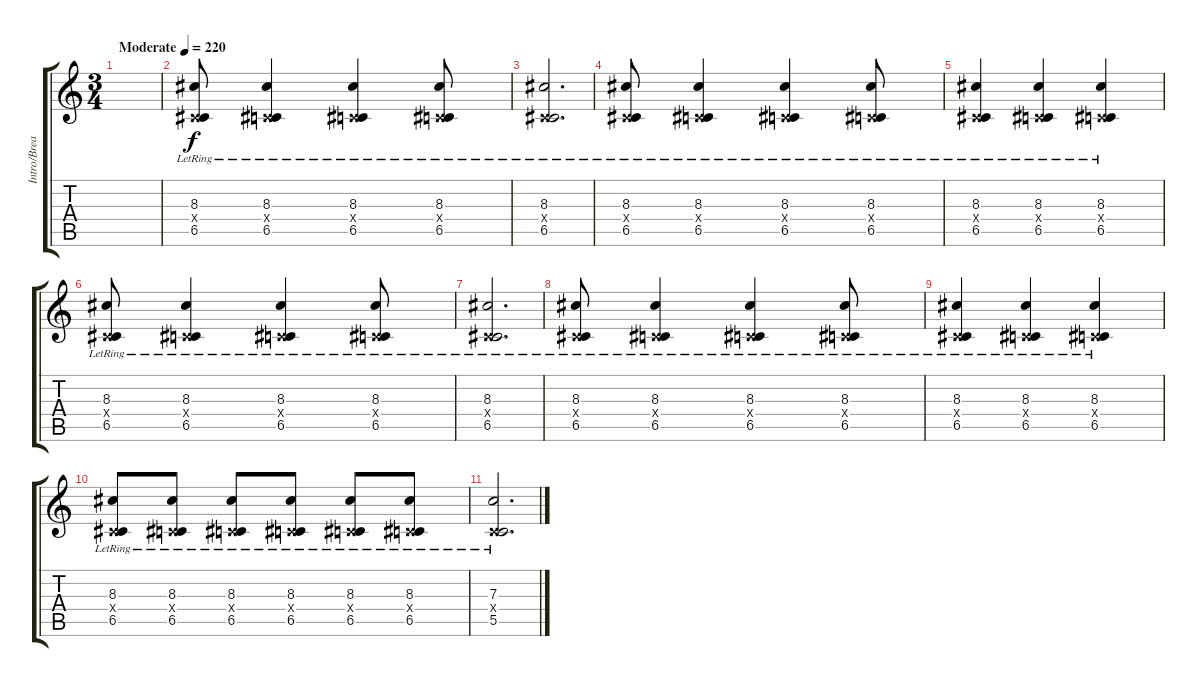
\track ("Intro/Breaks" "Intro/Brea") {instrument overdrivenguitar}
\staff {score tabs}
\tuning (D4 A3 F3 C3 G2 C2) {hide}
\ts (3 4)
\tempo (220 "Moderate")
\clef g2
\ks c
|
(8.3{lr} 0.4{x} 6.5{lr}).8 (8.3{lr} 0.4{x} 6.5{lr}).4 (8.3{lr} 0.4{x} 6.5{lr}).4 (8.3{lr} 0.4{x} 6.5{lr}).8 |
(8.3{lr} 0.4{x} 6.5{lr}).2{d} |
(8.3{lr} 0.4{x} 6.5{lr}).8 (8.3{lr} 0.4{x} 6.5{lr}).4 (8.3{lr} 0.4{x} 6.5{lr}).4 (8.3{lr} 0.4{x} 6.5{lr}).8 |
(8.3{lr} 0.4{x} 6.5{lr}).4 (8.3{lr} 0.4{x} 6.5{lr}).4 (8.3{lr} 0.4{x} 6.5{lr}).4 |
(8.3{lr} 0.4{x} 6.5{lr}).8 (8.3{lr} 0.4{x} 6.5{lr}).4 (8.3{lr} 0.4{x} 6.5{lr}).4 (8.3{lr} 0.4{x} 6.5{lr}).8 |
(8.3{lr} 0.4{x} 6.5{lr}).2{d} |
(8.3{lr} 0.4{x} 6.5{lr}).8 (8.3{lr} 0.4{x} 6.5{lr}).4 (8.3{lr} 0.4{x} 6.5{lr}).4 (8.3{lr} 0.4{x} 6.5{lr}).8 |
(8.3{lr} 0.4{x} 6.5{lr}).4 (8.3{lr} 0.4{x} 6.5{lr}).4 (8.3{lr} 0.4{x} 6.5{lr}).4 |
(8.3{lr} 0.4{x} 6.5{lr}).8 (8.3{lr} 0.4{x} 6.5{lr}).8 (8.3{lr} 0.4{x} 6.5{lr}).8 (8.3{lr} 0.4{x} 6.5{lr}).8 (8.3{lr} 0.4{x} 6.5{lr}).8 (8.3{lr} 0.4{x} 6.5{lr}).8 |
(7.3{lr} 0.4{x} 5.5{lr}).2{d}
